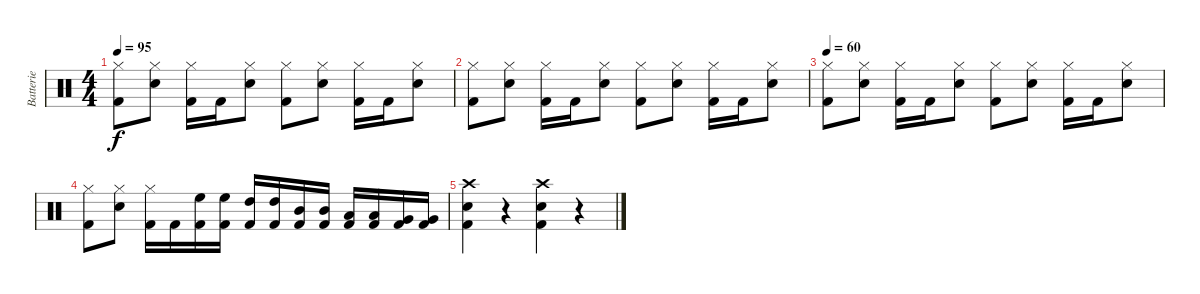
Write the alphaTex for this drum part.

\track ("Batterie" "Batterie") {instrument percussion}
\staff {score}
\articulation defaults
\ts (4 4)
\tempo 95
\clef neutral
\ks c
("Hi-Hat (closed)" "Kick (hit) 2").8{dy f} ("Hi-Hat (closed)" "Snare (hit) 2").8 ("Hi-Hat (closed)" "Kick (hit) 2").16 "Kick (hit) 2".16 ("Hi-Hat (closed)" "Snare (hit) 2").8 ("Hi-Hat (closed)" "Kick (hit) 2").8 ("Hi-Hat (closed)" "Snare (hit) 2").8 ("Hi-Hat (closed)" "Kick (hit) 2").16 "Kick (hit) 2".16 ("Hi-Hat (closed)" "Snare (hit) 2").8 |
("Hi-Hat (closed)" "Kick (hit) 2").8 ("Hi-Hat (closed)" "Snare (hit) 2").8 ("Hi-Hat (closed)" "Kick (hit) 2").16 "Kick (hit) 2".16 ("Hi-Hat (closed)" "Snare (hit) 2").8 ("Hi-Hat (closed)" "Kick (hit) 2").8 ("Hi-Hat (closed)" "Snare (hit) 2").8 ("Hi-Hat (closed)" "Kick (hit) 2").16 "Kick (hit) 2".16 ("Hi-Hat (closed)" "Snare (hit) 2").8 |
\tempo 60
("Hi-Hat (closed)" "Kick (hit) 2").8 ("Hi-Hat (closed)" "Snare (hit) 2").8 ("Hi-Hat (closed)" "Kick (hit) 2").16 "Kick (hit) 2".16 ("Hi-Hat (closed)" "Snare (hit) 2").8 ("Hi-Hat (closed)" "Kick (hit) 2").8 ("Hi-Hat (closed)" "Snare (hit) 2").8 ("Hi-Hat (closed)" "Kick (hit) 2").16 "Kick (hit) 2".16 ("Hi-Hat (closed)" "Snare (hit) 2").8 |
("Hi-Hat (closed)" "Kick (hit) 2").8 ("Hi-Hat (closed)" "Snare (hit) 2").8 ("Hi-Hat (closed)" "Kick (hit) 2").16 "Kick (hit) 2".16 ("High Floor Tom (hit)" "Kick (hit) 2").16 ("High Floor Tom (hit)" "Kick (hit) 2").16 ("High Tom (hit)" "Kick (hit) 2").16 ("High Tom (hit)" "Kick (hit) 2").16 ("Mid Tom (hit)" "Kick (hit) 2").16 ("Mid Tom (hit)" "Kick (hit) 2").16 ("Low Tom (hit)" "Kick (hit) 2").16 ("Low Tom (hit)" "Kick (hit) 2").16 ("Very Low Tom (hit)" "Kick (hit) 2").16 ("Very Low Tom (hit)" "Kick (hit) 2").16 |
("Crash high (hit)" "Snare (hit) 2" "Kick (hit) 2").4 r.4 ("Crash high (hit)" "Snare (hit) 2" "Kick (hit) 2").4 r.4
